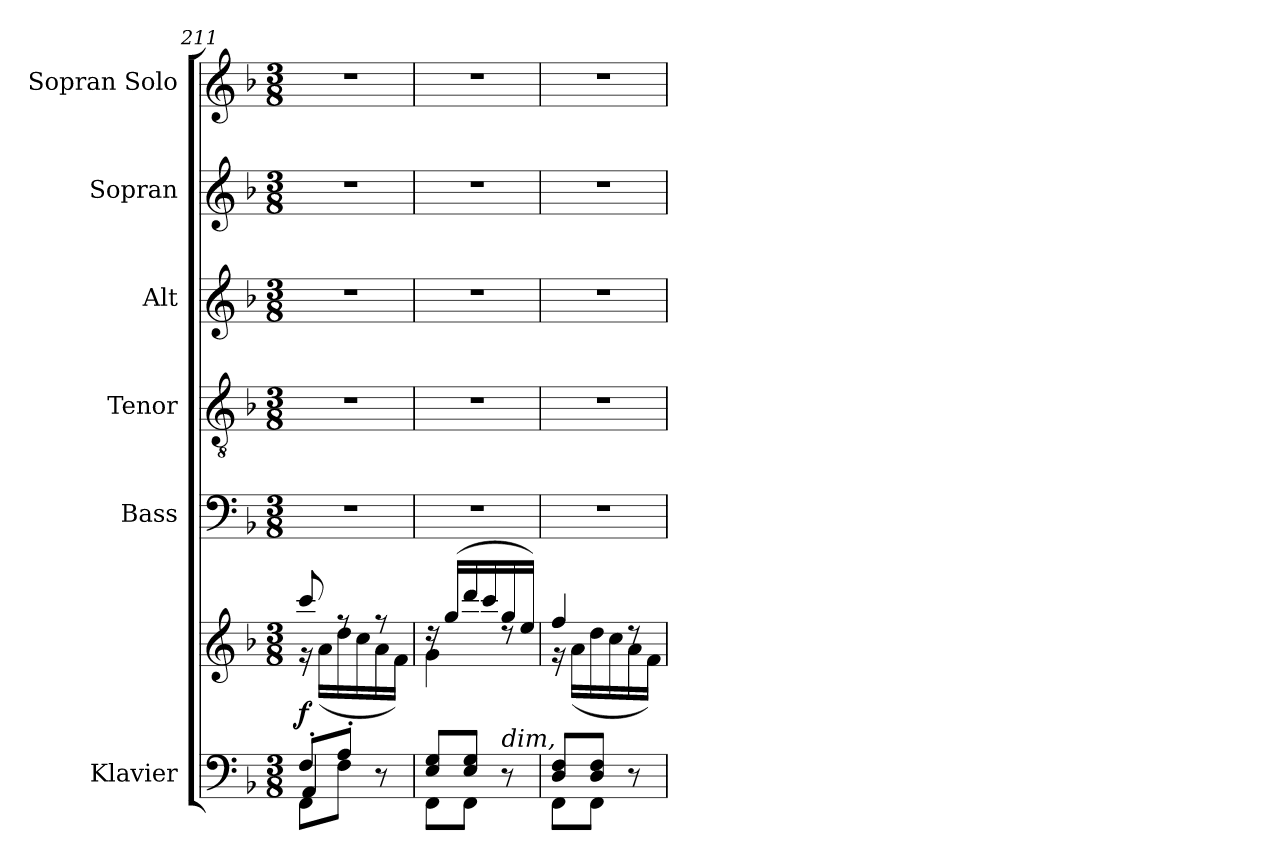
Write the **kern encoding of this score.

**kern	**kern	**dynam	**kern	**kern	**kern	**kern	**kern
*part6	*part6	*part6	*part5	*part4	*part3	*part2	*part1
*staff7	*staff6	*staff6/7	*staff5	*staff4	*staff3	*staff2	*staff1
*I"Klavier	*	*	*I"Bass	*I"Tenor	*I"Alt	*I"Sopran	*I"Sopran Solo
*	*	*	*I'B	*I'T	*I'A	*I'S	*
!!LO:LB:g=z
*clefF4	*clefG2	*	*clefF4	*clefGv2	*clefG2	*clefG2	*clefG2
*k[b-]	*k[b-]	*	*k[b-]	*k[b-]	*k[b-]	*k[b-]	*k[b-]
*M3/8	*M3/8	*	*M3/8	*M3/8	*M3/8	*M3/8	*M3/8
=211	=211	=211	=211	=211	=211	=211	=211
*^	*^	*	*	*	*	*	*
*	*^	*	*	*	*	*	*	*	*
!	!	!	!	!	!LO:DY:a=2	!	!	!	!	!
8F'/L	8FF\L	4AA/	8ccc/	16r	f	4.r	4.r	4.r	4.r	4.r
.	.	.	.	(>16a\LL	.	.	.	.	.	.
8A'/J	8F\J	.	8rff	16dd\	.	.	.	.	.	.
.	.	.	.	16cc\	.	.	.	.	.	.
8r	8ryy	8ryy	8rff	16a\	.	.	.	.	.	.
.	.	.	.	16f\JJ)	.	.	.	.	.	.
*	*v	*v	*	*	*	*	*	*	*	*
=212	=212	=212	=212	=212	=212	=212	=212	=212	=212
8E/ 8G/L	8FF\L	16rdd	4g\	.	4.r	4.r	4.r	4.r	4.r
.	.	(16gg/LL	.	.	.	.	.	.	.
8E/ 8G/J	8FF\J	16ddd/	.	.	.	.	.	.	.
.	.	16ccc/	.	.	.	.	.	.	.
!LO:TX:a:i:t=dim,	!	!	!	!	!	!	!	!	!
8r	8ryy	16gg/	8rdd	.	.	.	.	.	.
.	.	16ee/JJ)	.	.	.	.	.	.	.
=213	=213	=213	=213	=213	=213	=213	=213	=213	=213
8D/ 8F/L	8FF\L	4ff/	16r	.	4.r	4.r	4.r	4.r	4.r
.	.	.	(>16a\LL	.	.	.	.	.	.
8D/ 8F/J	8FF\J	.	16dd\	.	.	.	.	.	.
.	.	.	16cc\	.	.	.	.	.	.
8r	8ryy	8rdd	16a\	.	.	.	.	.	.
.	.	.	16f\JJ)	.	.	.	.	.	.
*v	*v	*	*	*	*	*	*	*	*
*	*v	*v	*	*	*	*	*	*
=	=	=	=	=	=	=	=
*-	*-	*-	*-	*-	*-	*-	*-
